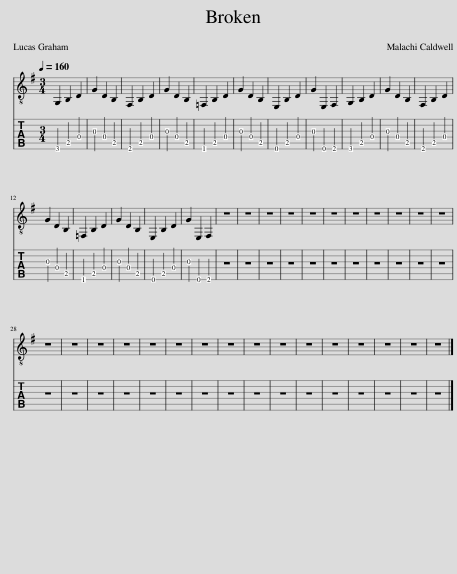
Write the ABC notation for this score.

X:1
%%score { 1 | 2 }
L:1/8
Q:1/4=160
M:3/4
I:linebreak $
K:G
V:1 treble-8
V:2 tab stafflines=6 strings="E2,A2,D3,G3,B3,E4 "
V:1
 G,2 B,2 D2 | G2 D2 B,2 | F,2 B,2 D2 | G2 D2 B,2 | =F,2 B,2 D2 | %5
 G2 D2 B,2 | E,2 B,2 D2 | G2 E,2 F,2 | G,2 B,2 D2 | G2 D2 B,2 | %10
 F,2 B,2 D2 |$ G2 D2 B,2 | =F,2 B,2 D2 | G2 D2 B,2 | E,2 B,2 D2 | %15
 G2 E,2 F,2 | z6 | z6 | z6 | z6 | %20
 z6 | z6 | z6 | z6 | z6 | %25
 z6 | z6 |$ z6 | z6 | z6 | %30
 z6 | z6 | z6 | z6 | z6 | %35
 z6 | z6 | z6 | z6 | z6 | %40
 z6 | z6 | z6 |] %43
V:2
 !6!G,,2 !5!B,,2 !4!D,2 | !3!G,2 !4!D,2 !5!B,,2 | !6!F,,2 !5!B,,2 !4!D,2 | !3!G,2 !4!D,2 !5!B,,2 | !6!=F,,2 !5!B,,2 !4!D,2 | %5
 !3!G,2 !4!D,2 !5!B,,2 | !6!E,,2 !5!B,,2 !4!D,2 | !3!G,2 !6!E,,2 !6!F,,2 | !6!G,,2 !5!B,,2 !4!D,2 | !3!G,2 !4!D,2 !5!B,,2 | %10
 !6!F,,2 !5!B,,2 !4!D,2 |$ !3!G,2 !4!D,2 !5!B,,2 | !6!=F,,2 !5!B,,2 !4!D,2 | !3!G,2 !4!D,2 !5!B,,2 | !6!E,,2 !5!B,,2 !4!D,2 | %15
 !3!G,2 !6!E,,2 !6!F,,2 | x6 | x6 | x6 | x6 | %20
 x6 | x6 | x6 | x6 | x6 | %25
 x6 | x6 |$ x6 | x6 | x6 | %30
 x6 | x6 | x6 | x6 | x6 | %35
 x6 | x6 | x6 | x6 | x6 | %40
 x6 | x6 | x6 |] %43
